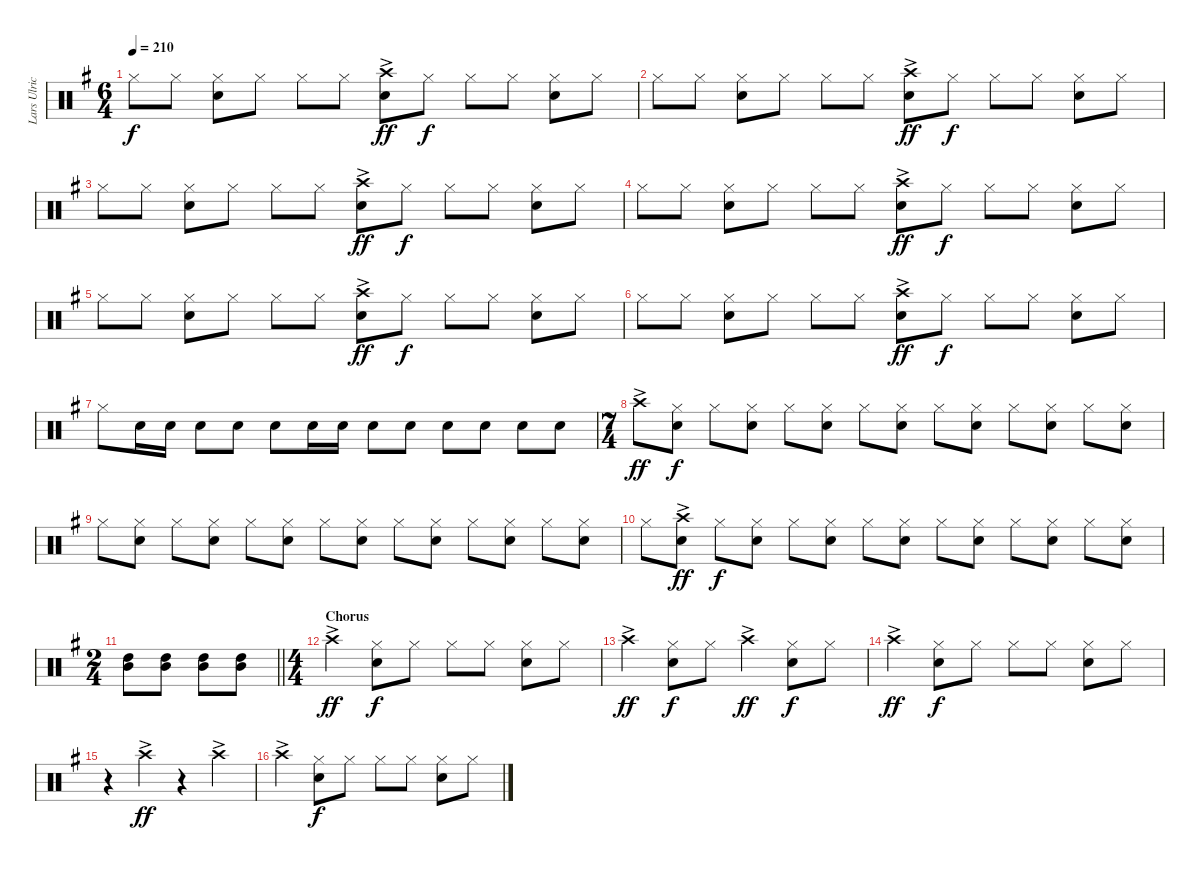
\track ("Lars Ulrich" "Lars Ulric") {instrument percussion}
\staff {score}
\articulation defaults
\ts (6 4)
\tempo 210
\clef neutral
\ks g "Hi-Hat (closed)".8{dy f} "Hi-Hat (closed)".8
("Hi-Hat (closed)" "Electric Snare (hit)").8 "Hi-Hat (closed)".8 "Hi-Hat (closed)".8 "Hi-Hat (closed)".8 ("Crash high (hit)"{ac} "Electric Snare (hit)").8{dy ff} "Hi-Hat (closed)".8{dy f} "Hi-Hat (closed)".8 "Hi-Hat (closed)".8 ("Hi-Hat (closed)" "Electric Snare (hit)").8 "Hi-Hat (closed)".8 |
"Hi-Hat (closed)".8 "Hi-Hat (closed)".8 ("Hi-Hat (closed)" "Electric Snare (hit)").8 "Hi-Hat (closed)".8 "Hi-Hat (closed)".8 "Hi-Hat (closed)".8 ("Crash high (hit)"{ac} "Electric Snare (hit)").8{dy ff} "Hi-Hat (closed)".8{dy f} "Hi-Hat (closed)".8 "Hi-Hat (closed)".8 ("Hi-Hat (closed)" "Electric Snare (hit)").8 "Hi-Hat (closed)".8 |
"Hi-Hat (closed)".8 "Hi-Hat (closed)".8 ("Hi-Hat (closed)" "Electric Snare (hit)").8 "Hi-Hat (closed)".8 "Hi-Hat (closed)".8 "Hi-Hat (closed)".8 ("Crash high (hit)"{ac} "Electric Snare (hit)").8{dy ff} "Hi-Hat (closed)".8{dy f} "Hi-Hat (closed)".8 "Hi-Hat (closed)".8 ("Hi-Hat (closed)" "Electric Snare (hit)").8 "Hi-Hat (closed)".8 |
"Hi-Hat (closed)".8 "Hi-Hat (closed)".8 ("Hi-Hat (closed)" "Electric Snare (hit)").8 "Hi-Hat (closed)".8 "Hi-Hat (closed)".8 "Hi-Hat (closed)".8 ("Crash high (hit)"{ac} "Electric Snare (hit)").8{dy ff} "Hi-Hat (closed)".8{dy f} "Hi-Hat (closed)".8 "Hi-Hat (closed)".8 ("Hi-Hat (closed)" "Electric Snare (hit)").8 "Hi-Hat (closed)".8 |
"Hi-Hat (closed)".8 "Hi-Hat (closed)".8 ("Hi-Hat (closed)" "Electric Snare (hit)").8 "Hi-Hat (closed)".8 "Hi-Hat (closed)".8 "Hi-Hat (closed)".8 ("Crash high (hit)"{ac} "Electric Snare (hit)").8{dy ff} "Hi-Hat (closed)".8{dy f} "Hi-Hat (closed)".8 "Hi-Hat (closed)".8 ("Hi-Hat (closed)" "Electric Snare (hit)").8 "Hi-Hat (closed)".8 |
"Hi-Hat (closed)".8 "Hi-Hat (closed)".8 ("Hi-Hat (closed)" "Electric Snare (hit)").8 "Hi-Hat (closed)".8 "Hi-Hat (closed)".8 "Hi-Hat (closed)".8 ("Crash high (hit)"{ac} "Electric Snare (hit)").8{dy ff} "Hi-Hat (closed)".8{dy f} "Hi-Hat (closed)".8 "Hi-Hat (closed)".8 ("Hi-Hat (closed)" "Electric Snare (hit)").8 "Hi-Hat (closed)".8 |
"Hi-Hat (closed)".8 "Electric Snare (hit)".16 "Electric Snare (hit)".16 "Electric Snare (hit)".8 "Electric Snare (hit)".8 "Electric Snare (hit)".8 "Electric Snare (hit)".16 "Electric Snare (hit)".16 "Electric Snare (hit)".8 "Electric Snare (hit)".8 "Electric Snare (hit)".8 "Electric Snare (hit)".8 "Electric Snare (hit)".8 "Electric Snare (hit)".8 |
\ts (7 4)
"Crash high (hit)"{ac}.8{dy ff} ("Hi-Hat (closed)" "Electric Snare (hit)").8{dy f} "Hi-Hat (closed)".8 ("Hi-Hat (closed)" "Electric Snare (hit)").8 "Hi-Hat (closed)".8 ("Hi-Hat (closed)" "Electric Snare (hit)").8 "Hi-Hat (closed)".8 ("Hi-Hat (closed)" "Electric Snare (hit)").8 "Hi-Hat (closed)".8 ("Hi-Hat (closed)" "Electric Snare (hit)").8 "Hi-Hat (closed)".8 ("Hi-Hat (closed)" "Electric Snare (hit)").8 "Hi-Hat (closed)".8 ("Hi-Hat (closed)" "Electric Snare (hit)").8 |
"Hi-Hat (closed)".8 ("Hi-Hat (closed)" "Electric Snare (hit)").8 "Hi-Hat (closed)".8 ("Hi-Hat (closed)" "Electric Snare (hit)").8 "Hi-Hat (closed)".8 ("Hi-Hat (closed)" "Electric Snare (hit)").8 "Hi-Hat (closed)".8 ("Hi-Hat (closed)" "Electric Snare (hit)").8 "Hi-Hat (closed)".8 ("Hi-Hat (closed)" "Electric Snare (hit)").8 "Hi-Hat (closed)".8 ("Hi-Hat (closed)" "Electric Snare (hit)").8 "Hi-Hat (closed)".8 ("Hi-Hat (closed)" "Electric Snare (hit)").8 |
"Hi-Hat (closed)".8 ("Crash high (hit)"{ac} "Electric Snare (hit)").8{dy ff} "Hi-Hat (closed)".8{dy f} ("Hi-Hat (closed)" "Electric Snare (hit)").8 "Hi-Hat (closed)".8 ("Hi-Hat (closed)" "Electric Snare (hit)").8 "Hi-Hat (closed)".8 ("Hi-Hat (closed)" "Electric Snare (hit)").8 "Hi-Hat (closed)".8 ("Hi-Hat (closed)" "Electric Snare (hit)").8 "Hi-Hat (closed)".8 ("Hi-Hat (closed)" "Electric Snare (hit)").8 "Hi-Hat (closed)".8 ("Hi-Hat (closed)" "Electric Snare (hit)").8 |
\ts (2 4)
\barLineRight lightlight
("High Tom (hit)" "Mid Tom (hit)").8 ("High Tom (hit)" "Mid Tom (hit)").8 ("High Tom (hit)" "Mid Tom (hit)").8 ("High Tom (hit)" "Mid Tom (hit)").8 |
\ts (4 4)
\section ("" "Chorus")
"Crash high (hit)"{ac}.4{dy ff} ("Hi-Hat (closed)" "Electric Snare (hit)").8{dy f} "Hi-Hat (closed)".8 "Hi-Hat (closed)".8 "Hi-Hat (closed)".8 ("Hi-Hat (closed)" "Electric Snare (hit)").8 "Hi-Hat (closed)".8 |
"Crash high (hit)"{ac}.4{dy ff} ("Hi-Hat (closed)" "Electric Snare (hit)").8{dy f} "Hi-Hat (closed)".8 "Crash high (hit)"{ac}.4{dy ff} ("Hi-Hat (closed)" "Electric Snare (hit)").8{dy f} "Hi-Hat (closed)".8 |
"Crash high (hit)"{ac}.4{dy ff} ("Hi-Hat (closed)" "Electric Snare (hit)").8{dy f} "Hi-Hat (closed)".8 "Hi-Hat (closed)".8 "Hi-Hat (closed)".8 ("Hi-Hat (closed)" "Electric Snare (hit)").8 "Hi-Hat (closed)".8 |
r.4 "Crash high (hit)"{ac}.4{dy ff} r.4 "Crash high (hit)"{ac}.4 |
"Crash high (hit)"{ac}.4 ("Hi-Hat (closed)" "Electric Snare (hit)").8{dy f} "Hi-Hat (closed)".8 "Hi-Hat (closed)".8 "Hi-Hat (closed)".8 ("Hi-Hat (closed)" "Electric Snare (hit)").8 "Hi-Hat (closed)".8
